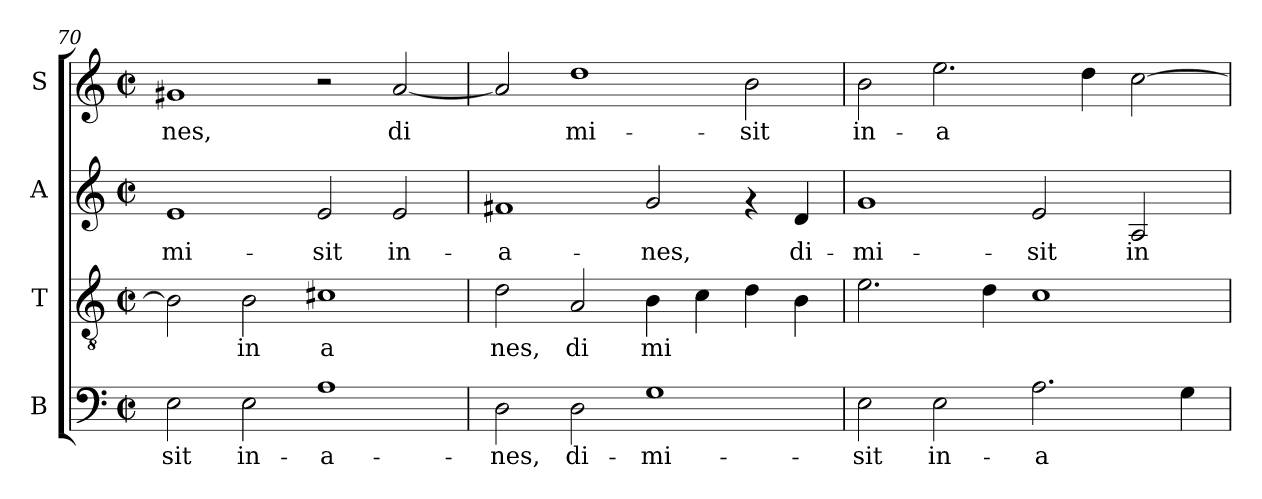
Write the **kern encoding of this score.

**kern	**text	**kern	**text	**kern	**text	**kern	**text
*part4	*part4	*part3	*part3	*part2	*part2	*part1	*part1
*staff4	*staff4	*staff3	*staff3	*staff2	*staff2	*staff1	*staff1
*I"B	*	*I"T	*	*I"A	*	*I"S	*
*I'B	*	*I'T	*	*I'A	*	*I'S	*
*clefF4	*	*clefGv2	*	*clefG2	*	*clefG2	*
*k[]	*	*k[]	*	*k[]	*	*k[]	*
*C:	*	*C:	*	*C:	*	*C:	*
*M2/2	*	*M2/2	*	*M2/2	*	*M2/2	*
*met(c|)	*	*met(c|)	*	*met(c|)	*	*met(c|)	*
=70	=70	=70	=70	=70	=70	=70	=70
!	!LO:LY:b:cj	!	!LO:LY:b:cj	!	!LO:LY:b:cj	!	!LO:LY:b:cj
2E\	-sit	2B\]	.	1e	-mi-	1g#X	-nes,
!	!LO:LY:b:cj	!	!LO:LY:b:cj	!	!	!	!
2E\	in-	2B\	in	.	.	.	.
!	!LO:LY:b:cj	!	!LO:LY:b:cj	!	!LO:LY:b:cj	!	!
1A	-a-	1c#X	a	2e/	-sit	2r	.
!	!	!	!	!	!LO:LY:b:cj	!	!LO:LY:b:cj
.	.	.	.	2e/	in-	[<2a/	di-
=71	=71	=71	=71	=71	=71	=71	=71
!	!LO:LY:b:cj	!	!LO:LY:b:cj	!	!LO:LY:b:cj	!	!LO:LY:b:cj
2D\	-nes,	2d\	nes,	1f#X	-a-	2a/]	--
!	!LO:LY:b:cj	!	!LO:LY:b:cj	!	!	!	!LO:LY:b:cj
2D\	di-	2A/	di	.	.	1dd	-mi-
!	!LO:LY:b:cj	!	!LO:LY:b:cj	!	!LO:LY:b:cj	!	!
1G	-mi-	4B\	mi	2g/	-nes,	.	.
!	!	!	!LO:LY:b:cj	!	!	!	!
.	.	4c\	.	.	.	.	.
!	!	!	!LO:LY:b:cj	!	!	!	!LO:LY:b:cj
.	.	4d\	.	4rf	.	2b\	-sit
!	!	!	!LO:LY:b:cj	!	!LO:LY:b:cj	!	!
.	.	4B\	.	4d/	di-	.	.
=72	=72	=72	=72	=72	=72	=72	=72
!	!LO:LY:b:cj	!	!LO:LY:b:cj	!	!LO:LY:b:cj	!	!LO:LY:b:cj
2E\	-sit	2.e\	.	1g	-mi-	2b\	in-
!	!LO:LY:b:cj	!	!	!	!	!	!LO:LY:b:cj
2E\	in-	.	.	.	.	2.ee\	-a-
!	!	!	!LO:LY:b:cj	!	!	!	!
.	.	4d\	.	.	.	.	.
!	!LO:LY:b:cj	!	!LO:LY:b:cj	!	!LO:LY:b:cj	!	!
2.A\	-a-	1c	.	2e/	-sit	.	.
!	!	!	!	!	!	!	!LO:LY:b:cj
.	.	.	.	.	.	4dd\	--
!	!	!	!	!	!LO:LY:b:cj	!	!LO:LY:b:cj
.	.	.	.	2A/	in-	[>2cc\	--
!	!LO:LY:b:cj	!	!	!	!	!	!
4G\	--	.	.	.	.	.	.
=	=	=	=	=	=	=	=
*-	*-	*-	*-	*-	*-	*-	*-
